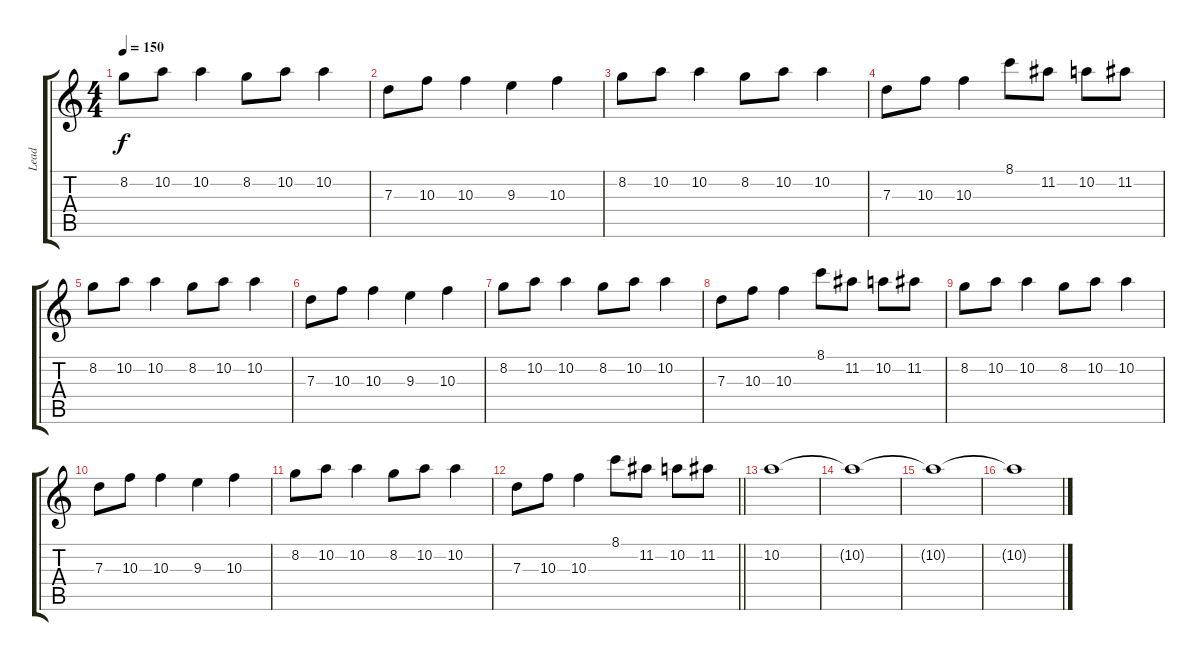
\track ("Lead" "Lead") {instrument distortionguitar}
\staff {score tabs}
\tuning (E4 B3 G3 D3 A2 E2) {hide}
\ts (4 4)
\tempo 150
\clef g2
\ks c
8.2.8{dy f} 10.2.8 10.2.4 8.2.8 10.2.8 10.2.4 |
7.3.8 10.3.8 10.3.4 9.3.4 10.3.4 |
8.2.8 10.2.8 10.2.4 8.2.8 10.2.8 10.2.4 |
7.3.8 10.3.8 10.3.4 8.1.8 11.2.8 10.2.8 11.2.8 |
8.2.8 10.2.8 10.2.4 8.2.8 10.2.8 10.2.4 |
7.3.8 10.3.8 10.3.4 9.3.4 10.3.4 |
8.2.8 10.2.8 10.2.4 8.2.8 10.2.8 10.2.4 |
7.3.8 10.3.8 10.3.4 8.1.8 11.2.8 10.2.8 11.2.8 |
8.2.8 10.2.8 10.2.4 8.2.8 10.2.8 10.2.4 |
7.3.8 10.3.8 10.3.4 9.3.4 10.3.4 |
8.2.8 10.2.8 10.2.4 8.2.8 10.2.8 10.2.4 |
\barLineRight lightlight
7.3.8 10.3.8 10.3.4 8.1.8 11.2.8 10.2.8 11.2.8 |
10.2.1{volume 0} |
10.2{t}.1 |
10.2{t}.1 |
10.2{t}.1
